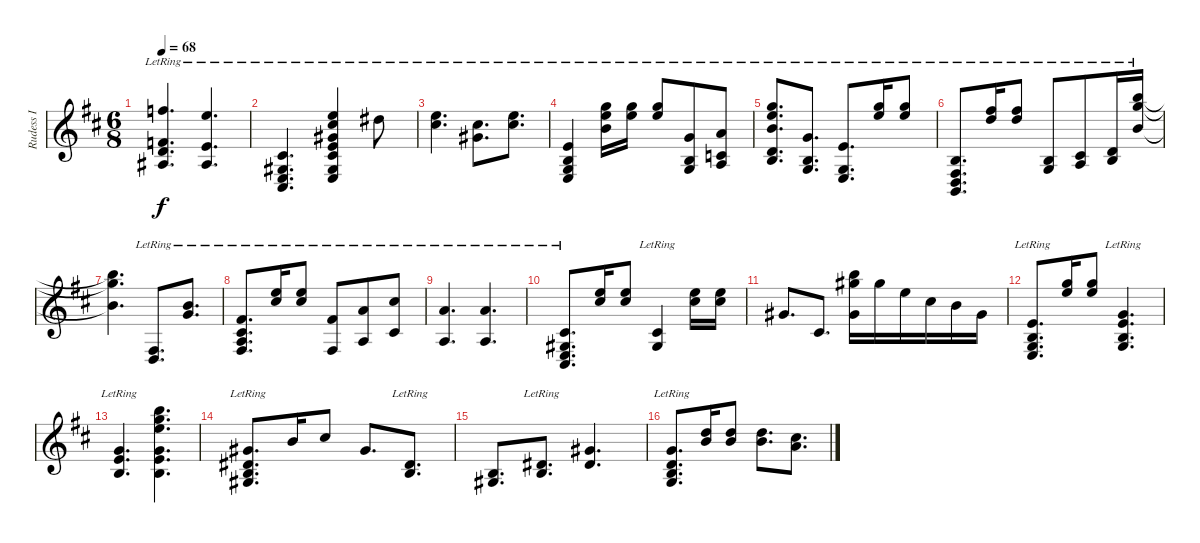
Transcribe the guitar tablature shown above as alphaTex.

\track ("Rudess I" "Rudess I") {instrument brightacousticpiano}
\staff {score}
\tuning (E4 B3 G3 D3 A2 E2 B1) {hide}
\ts (6 8)
\tempo 68
\clef g2
\ks d
(13.1{lr} 6.2{lr} 3.3{lr} 12.4{lr}).4{d dy f} (12.1{lr} 5.2{lr} 3.3{lr}).4{d} |
(2.2{lr} 1.3{lr} 2.4{lr} 4.5{lr}).4{d} (12.1{lr} 14.2{lr} 13.3{lr} 14.4{lr} 16.5{lr} 16.6{lr} 17.7{lr}).4 11.1{lr}.8 |
(12.1{lr} 14.2{lr}).4{d} (4.1{lr} 14.2{lr}).8{d} (12.1{lr} 14.2{lr}).8{d} |
(0.1{lr} 0.2{lr} 0.3{lr} 2.4{lr}).4 (15.1{lr} 17.2{lr} 16.3{lr}).16 (15.1{lr} 17.2{lr}).16 (15.1{lr} 17.2{lr}).8 (3.1{lr} 0.2{lr} 0.3{lr}).8 (5.1{lr} 1.2{lr} 2.3{lr}).8 |
(15.1{lr} 0.2{lr} 7.3{lr} 26.4{lr} 26.5{lr}).8{d} (3.1{lr} 0.2{lr} 0.3{lr}).8{d} (0.1{lr} 0.3{lr} 2.4{lr}).8{d} (15.1{lr} 17.2{lr}).16 (15.1{lr} 17.2{lr}).8 |
(0.2{lr} 0.4{lr} 2.5{lr} 14.6{lr}).8{d} (10.1{lr} 19.2{lr}).16 (14.1{lr} 15.2{lr}).8 (0.2{lr} 0.3{lr}).8 (2.2{lr} 2.3{lr}).8 (3.2{lr} 4.3{lr}).16 (19.1{lr} 12.2{lr} 24.3{lr}).16 |
(19.1{t} 12.2{t} 24.3{t}).4{d} (0.4{lr} 14.6{lr}).8{d} (7.1{lr} 8.2).8{d} |
(2.1{lr} 2.2{lr} 2.3{lr} 4.4{lr}).8{d} (17.2{lr} 18.3{lr}).16 (12.1{lr} 14.2{lr}).8 (2.1{lr} 4.4{lr}).8 (5.1{lr} 2.3{lr}).8 (9.1{lr} 2.2{lr}).8 |
(5.1{lr} 2.3{lr}).4{d} (5.1{lr} 2.3{lr}).4{d} |
(2.2{lr} 1.3{lr} 2.4{lr} 4.5{lr}).8{d} (12.1 14.2).16 (9.1 17.2).8 (2.2{lr} 1.3{lr}).4 (12.1 14.2).16 (9.1 17.2).16 |
4.1.8{d} 2.2.8{d} (4.1 24.2 25.3).16 16.1.16 12.1.16 9.1.16 7.1.16 4.1.16 |
(0.1{lr} 0.2{lr} 0.3{lr} 2.4{lr}).8{d} (15.1 17.2).16 (12.1 20.2).8 (0.1 0.2{lr} 0.3{lr} 17.4).4{d} |
(0.1 0.2{lr} 17.4).4{d} (19.1 20.2 21.3 17.4 19.5 19.6).4{d} |
(4.1{lr} 0.2{lr} 1.3{lr} 13.4{lr}).8{d} 7.1.16 9.1.8 4.1.8{d} (0.2{lr} 13.4).8{d} |
(0.2 1.3).8{d} (0.2{lr} 13.4).8{d} (4.1 4.2).4{d} |
(3.1{lr} 0.2{lr} 0.3{lr} 12.4{lr}).8{d} (10.1 12.2).16 (10.1 12.2).8 (10.1 12.2).8{d} (9.1 10.2).8{d}
